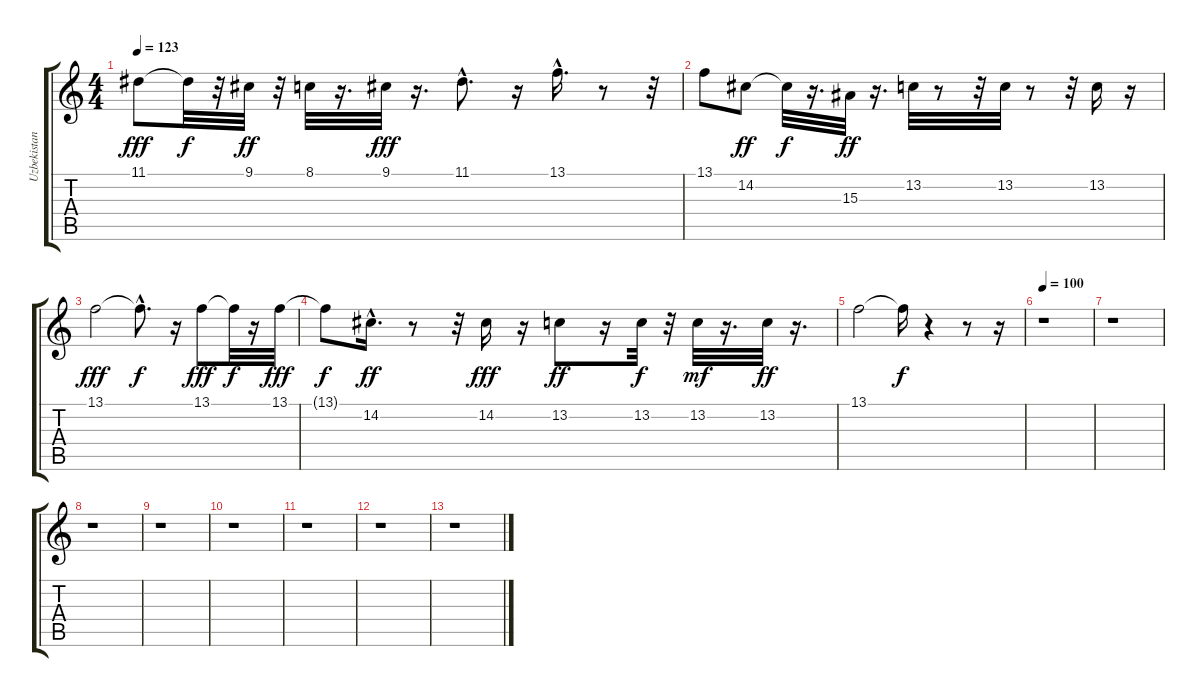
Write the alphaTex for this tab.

\track ("Uzbekistan 2000" "Uzbekistan") {instrument gunshot}
\staff {score tabs}
\tuning (E4 B3 G3 D3 A2 E2) {hide}
\ts (4 4)
\tempo 123
\clef g2
\ks c
11.1.8{dy fff} 11.1{t}.32{dy f} r.32 9.1.32{dy ff} r.32 8.1.32 r.16{d} 9.1.32{dy fff} r.16{d} 11.1{hac}.8{d} r.16 13.1{hac}.16{d} r.8 r.32 |
13.1.8 14.2.8{dy ff} 14.2{t}.32{dy f} r.16{d} 15.3.32{dy ff} r.16{d} 13.2.32 r.8 r.32 13.2.32 r.8 r.32 13.2.16 r.16 |
13.1.2{dy fff} 13.1{hac t}.8{d dy f} r.16 13.1.8{dy fff} 13.1{t}.32{dy f} r.16 13.1.32{dy fff} |
13.1{t}.8{dy f} 14.2{hac}.16{d dy ff} r.8 r.32 14.2.16{dy fff} r.16 13.2.8{dy ff} r.16 13.2.32{dy f} r.32 13.2.32{dy mf} r.16{d} 13.2.32{dy ff} r.16{d} |
13.1.2 13.1{t}.16{dy f} r.4 r.8 r.16 |
\tempo 100
r.1 |
r.1 |
r.1 |
r.1 |
r.1 |
r.1 |
r.1 |
r.1
